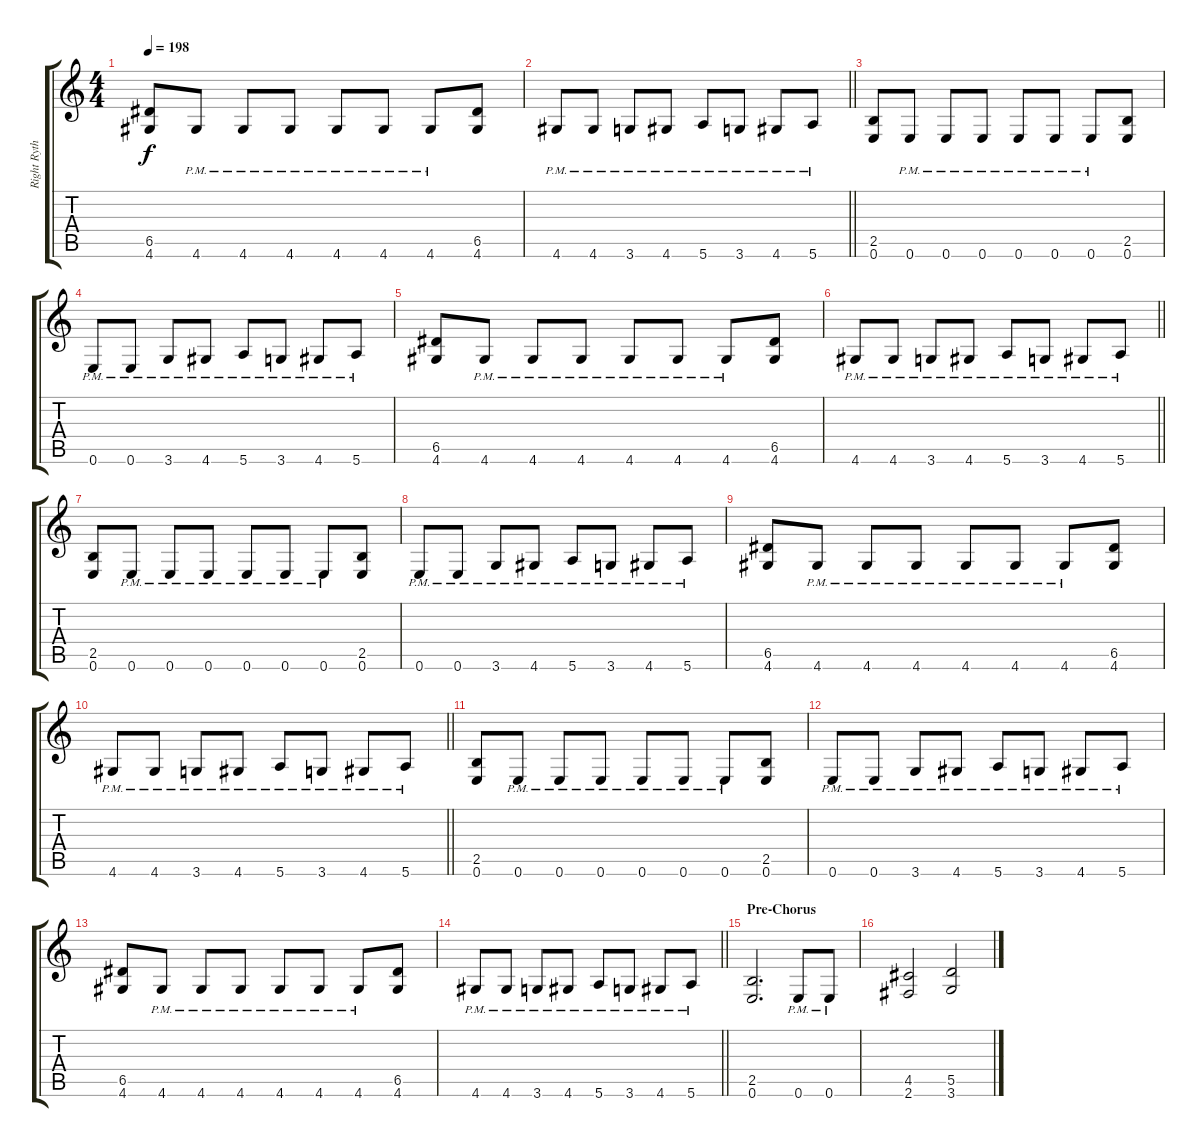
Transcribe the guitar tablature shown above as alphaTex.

\track ("Right Rythm Guitar" "Right Ryth") {instrument distortionguitar}
\staff {score tabs}
\tuning (E4 B3 G3 D3 A2 E2) {hide}
\ts (4 4)
\tempo 198
\clef g2
\ks c
(6.5 4.6).8{dy f} 4.6{pm}.8 4.6{pm}.8 4.6{pm}.8 4.6{pm}.8 4.6{pm}.8 4.6{pm}.8 (6.5 4.6).8 |
\barLineRight lightlight
4.6{pm}.8 4.6{pm}.8 3.6{pm}.8 4.6{pm}.8 5.6{pm}.8 3.6{pm}.8 4.6{pm}.8 5.6{pm}.8 |
(2.5 0.6).8 0.6{pm}.8 0.6{pm}.8 0.6{pm}.8 0.6{pm}.8 0.6{pm}.8 0.6{pm}.8 (2.5 0.6).8 |
0.6{pm}.8 0.6{pm}.8 3.6{pm}.8 4.6{pm}.8 5.6{pm}.8 3.6{pm}.8 4.6{pm}.8 5.6{pm}.8 |
(6.5 4.6).8 4.6{pm}.8 4.6{pm}.8 4.6{pm}.8 4.6{pm}.8 4.6{pm}.8 4.6{pm}.8 (6.5 4.6).8 |
\barLineRight lightlight
4.6{pm}.8 4.6{pm}.8 3.6{pm}.8 4.6{pm}.8 5.6{pm}.8 3.6{pm}.8 4.6{pm}.8 5.6{pm}.8 |
(2.5 0.6).8 0.6{pm}.8 0.6{pm}.8 0.6{pm}.8 0.6{pm}.8 0.6{pm}.8 0.6{pm}.8 (2.5 0.6).8 |
0.6{pm}.8 0.6{pm}.8 3.6{pm}.8 4.6{pm}.8 5.6{pm}.8 3.6{pm}.8 4.6{pm}.8 5.6{pm}.8 |
(6.5 4.6).8 4.6{pm}.8 4.6{pm}.8 4.6{pm}.8 4.6{pm}.8 4.6{pm}.8 4.6{pm}.8 (6.5 4.6).8 |
\barLineRight lightlight
4.6{pm}.8 4.6{pm}.8 3.6{pm}.8 4.6{pm}.8 5.6{pm}.8 3.6{pm}.8 4.6{pm}.8 5.6{pm}.8 |
(2.5 0.6).8 0.6{pm}.8 0.6{pm}.8 0.6{pm}.8 0.6{pm}.8 0.6{pm}.8 0.6{pm}.8 (2.5 0.6).8 |
0.6{pm}.8 0.6{pm}.8 3.6{pm}.8 4.6{pm}.8 5.6{pm}.8 3.6{pm}.8 4.6{pm}.8 5.6{pm}.8 |
(6.5 4.6).8 4.6{pm}.8 4.6{pm}.8 4.6{pm}.8 4.6{pm}.8 4.6{pm}.8 4.6{pm}.8 (6.5 4.6).8 |
\barLineRight lightlight
4.6{pm}.8 4.6{pm}.8 3.6{pm}.8 4.6{pm}.8 5.6{pm}.8 3.6{pm}.8 4.6{pm}.8 5.6{pm}.8 |
\section ("" "Pre-Chorus")
(2.5 0.6).2{d} 0.6{pm}.8 0.6{pm}.8 |
(4.5 2.6).2 (5.5 3.6).2
